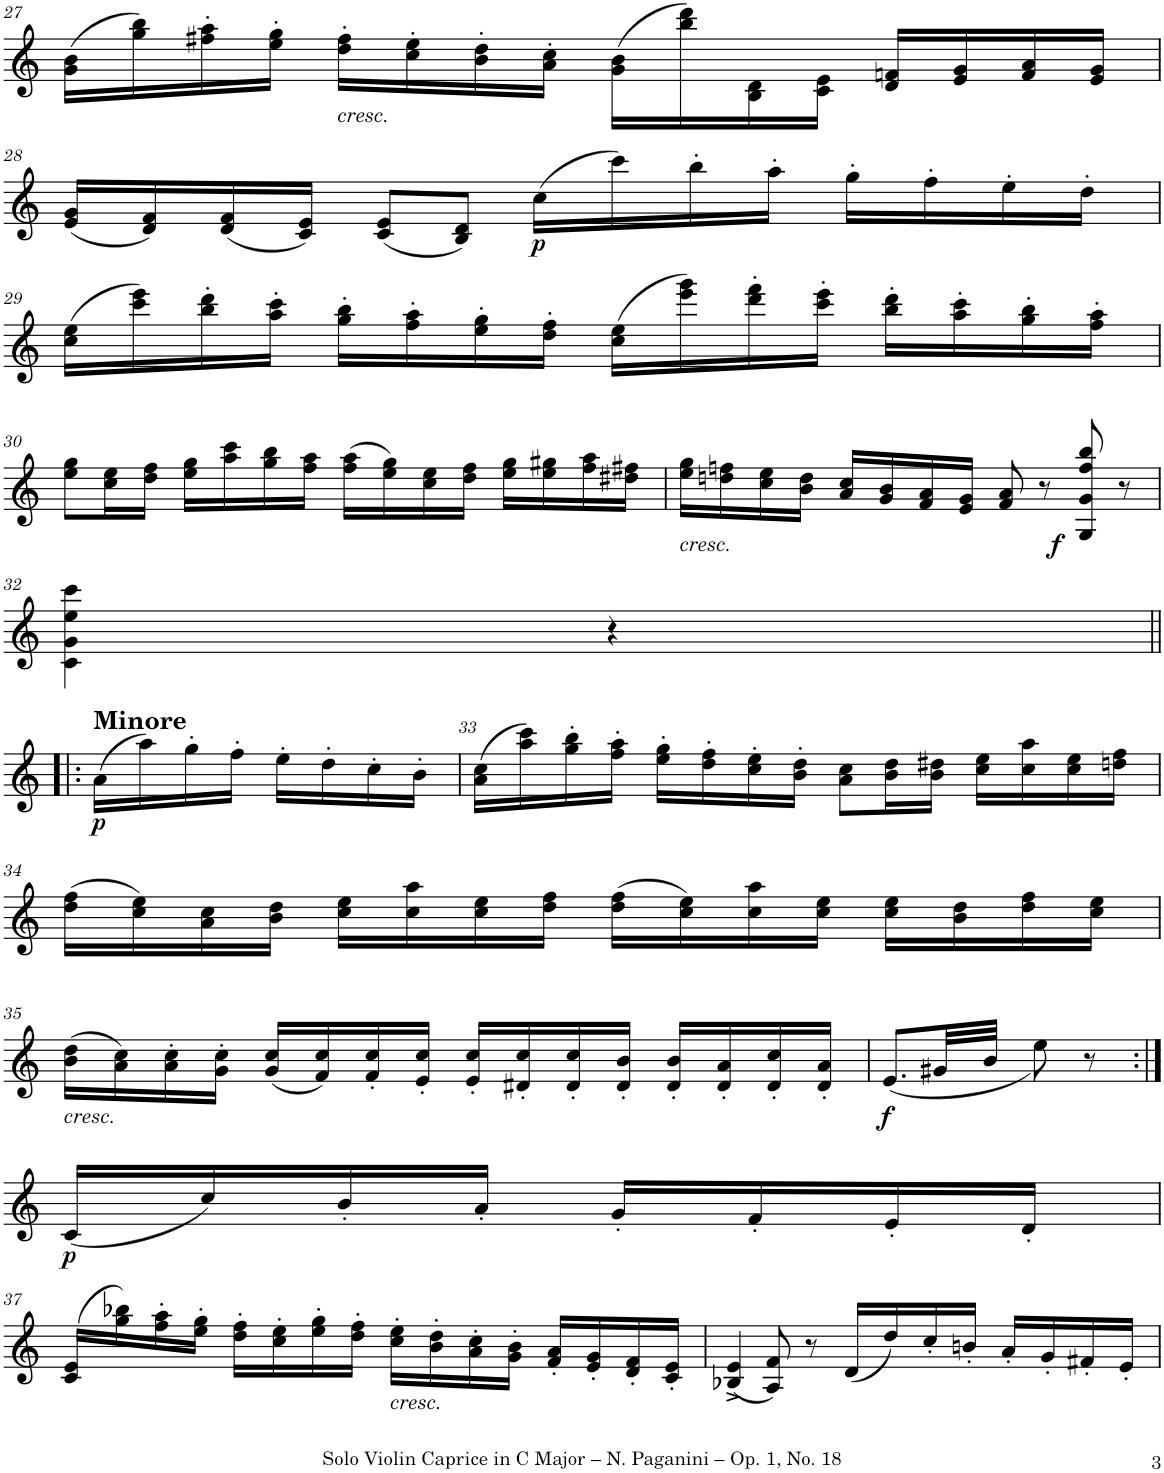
**kern	**dynam
*part1	*part1
*staff1	*staff1
*I"Violin	*
*I'Vln.	*
!!LO:PB:g=z
*clefG2	*
*k[]	*
*M4/4	*
*met(c)	*
=27	=27
(16g\ 16b\LL	.
16gg\ 16bb\)	.
16ff#X\' 16aa\'	.
16ee\' 16gg\'JJ	.
!LO:TX:b:i:t=cresc.	!
16dd\' 16ff#\'LL	.
16cc\' 16ee\'	.
16b\' 16dd\'	.
16a\' 16cc\'JJ	.
(16g\ 16b\LL	.
16bb\ 16ddd\)	.
16B\ 16d\	.
16c\ 16e\JJ	.
16d/ 16fn/LL	.
16e/ 16g/	.
16f/ 16a/	.
16e/ 16g/JJ	.
!!LO:LB:g=z
=28	=28
(16e/ 16g/LL	.
16d/ 16f/)	.
(16d/ 16f/	.
16c/ 16e/JJ)	.
(8c/ 8e/L	.
8B/ 8d/J)	.
!	!LO:DY:b
(16cc\LL	p
16ccc\)	.
16bb'\	.
16aa'\JJ	.
16gg'\LL	.
16ff'\	.
16ee'\	.
16dd'\JJ	.
!!LO:LB:g=z
=29	=29
(16cc\ 16ee\LL	.
16ccc\ 16eee\)	.
16bb\' 16ddd\'	.
16aa\' 16ccc\'JJ	.
16gg\' 16bb\'LL	.
16ff\' 16aa\'	.
16ee\' 16gg\'	.
16dd\' 16ff\'JJ	.
(16cc\ 16ee\LL	.
16eee\ 16ggg\)	.
16ddd\' 16fff\'	.
16ccc\' 16eee\'JJ	.
16bb\' 16ddd\'LL	.
16aa\' 16ccc\'	.
16gg\' 16bb\'	.
16ff\' 16aa\'JJ	.
!!LO:LB:g=z
=30	=30
8ee\ 8gg\L	.
16cc\ 16ee\L	.
16dd\ 16ff\JJ	.
16ee\ 16gg\LL	.
16aa\ 16ccc\	.
16gg\ 16bb\	.
16ff\ 16aa\JJ	.
(16ff\ 16aa\LL	.
16ee\ 16gg\)	.
16cc\ 16ee\	.
16dd\ 16ff\JJ	.
16ee\ 16gg\LL	.
16ee\ 16gg#X\	.
16ff\ 16aa\	.
16dd#X\ 16ff#X\JJ	.
=31	=31
!LO:TX:b:i:t=cresc.	!
16ee\ 16gg\LL	.
16ddn\ 16ffn\	.
16cc\ 16ee\	.
16b\ 16dd\JJ	.
16a/ 16cc/LL	.
16g/ 16b/	.
16f/ 16a/	.
16e/ 16g/JJ	.
8f/ 8a/	.
8r	.
!	!LO:DY:b
8G/ 8g/ 8ff/ 8bb/	f
8r	.
!!LO:LB:g=z
=32	=32
4c\ 4g\ 4ee\ 4ccc\	.
4r	.
!!LO:LB:g=z
=32X3!|:	=32X3!|:
!LO:TX:a:B:t=Minore	!
!	!LO:DY:b
(16a\LL	p
16aa\)	.
16gg'\	.
16ff'\JJ	.
16ee'\LL	.
16dd'\	.
16cc'\	.
16b'\JJ	.
=33	=33
(16a\ 16cc\LL	.
16aa\ 16ccc\)	.
16gg\' 16bb\'	.
16ff\' 16aa\'JJ	.
16ee\' 16gg\'LL	.
16dd\' 16ff\'	.
16cc\' 16ee\'	.
16b\' 16dd\'JJ	.
8a\ 8cc\L	.
16b\ 16dd\L	.
16b\ 16dd#X\JJ	.
16cc\ 16ee\LL	.
16cc\ 16aa\	.
16cc\ 16ee\	.
16ddn\ 16ff\JJ	.
!!LO:LB:g=z
=34	=34
(16dd\ 16ff\LL	.
16cc\ 16ee\)	.
16a\ 16cc\	.
16b\ 16dd\JJ	.
16cc\ 16ee\LL	.
16cc\ 16aa\	.
16cc\ 16ee\	.
16dd\ 16ff\JJ	.
(16dd\ 16ff\LL	.
16cc\ 16ee\)	.
16cc\ 16aa\	.
16cc\ 16ee\JJ	.
16cc\ 16ee\LL	.
16b\ 16dd\	.
16dd\ 16ff\	.
16cc\ 16ee\JJ	.
!!LO:LB:g=z
=35	=35
!LO:TX:b:i:t=cresc.	!
(16b\ 16dd\LL	.
16a\ 16cc\)	.
16a\' 16cc\'	.
16g\' 16cc\'JJ	.
(16g/ 16cc/LL	.
16f/ 16cc/)	.
16f/' 16cc/'	.
16e/' 16cc/'JJ	.
16e/' 16cc/'LL	.
16d#X/' 16cc/'	.
16d#/' 16cc/'	.
16d#/' 16b/'JJ	.
16d#/' 16b/'LL	.
16d#/' 16a/'	.
16d#/' 16cc/'	.
16d#/' 16a/'JJ	.
=36	=36
!	!LO:DY:b
(<8.e/L	f
32g#X/LL	.
32b/JJJ	.
8ee\)	.
8r	.
!!LO:LB:g=z
=36X4:|!	=36X4:|!
!	!LO:DY:b
(16c/LL	p
16cc/)	.
16b'/	.
16a'/JJ	.
16g'/LL	.
16f'/	.
16e'/	.
16d'/JJ	.
!!LO:LB:g=z
=37	=37
(16c/ 16e/LL	.
16gg\ 16bb-X\)	.
16ff\' 16aa\'	.
16ee\' 16gg\'JJ	.
16dd\' 16ff\'LL	.
16cc\' 16ee\'	.
16ee\' 16gg\'	.
16dd\' 16ff\'JJ	.
!LO:TX:b:i:t=cresc.	!
16cc\' 16ee\'LL	.
16b\' 16dd\'	.
16a\' 16cc\'	.
16g\' 16b\'JJ	.
16f/' 16a/'LL	.
16e/' 16g/'	.
16d/' 16f/'	.
16c/' 16e/'JJ	.
=38	=38
(4B-X/^ 4e/^	.
8A/ 8f/)	.
8r	.
(16d/LL	.
16dd/)	.
16cc'/	.
16bn'/JJ	.
16a'/LL	.
16g'/	.
16f#X'/	.
16e'/JJ	.
=	=
*-	*-
